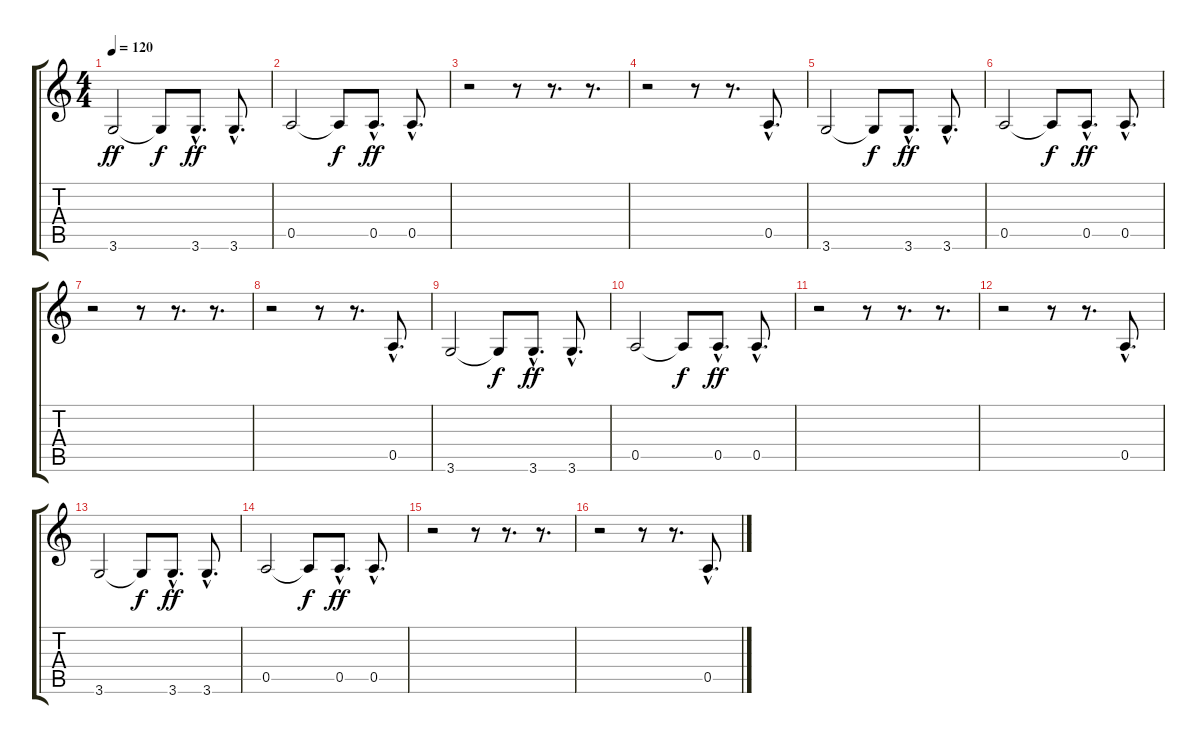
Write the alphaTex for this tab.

\track "" {instrument contrabass}
\staff {score tabs}
\tuning (E4 B3 G3 D3 A2 E2) {hide}
\ts (4 4)
\tempo 120
\clef g2
\ks c
3.6.2{dy ff} 3.6{t}.8{dy f} 3.6{hac}.8{d dy ff} 3.6{hac}.8{d} |
0.5.2 0.5{t}.8{dy f} 0.5{hac}.8{d dy ff} 0.5{hac}.8{d} |
r.2 r.8 r.8{d} r.8{d} |
r.2 r.8 r.8{d} 0.5{hac}.8{d} |
3.6.2 3.6{t}.8{dy f} 3.6{hac}.8{d dy ff} 3.6{hac}.8{d} |
0.5.2 0.5{t}.8{dy f} 0.5{hac}.8{d dy ff} 0.5{hac}.8{d} |
r.2 r.8 r.8{d} r.8{d} |
r.2 r.8 r.8{d} 0.5{hac}.8{d} |
3.6.2 3.6{t}.8{dy f} 3.6{hac}.8{d dy ff} 3.6{hac}.8{d} |
0.5.2 0.5{t}.8{dy f} 0.5{hac}.8{d dy ff} 0.5{hac}.8{d} |
r.2 r.8 r.8{d} r.8{d} |
r.2 r.8 r.8{d} 0.5{hac}.8{d} |
3.6.2 3.6{t}.8{dy f} 3.6{hac}.8{d dy ff} 3.6{hac}.8{d} |
0.5.2 0.5{t}.8{dy f} 0.5{hac}.8{d dy ff} 0.5{hac}.8{d} |
r.2 r.8 r.8{d} r.8{d} |
r.2 r.8 r.8{d} 0.5{hac}.8{d}
